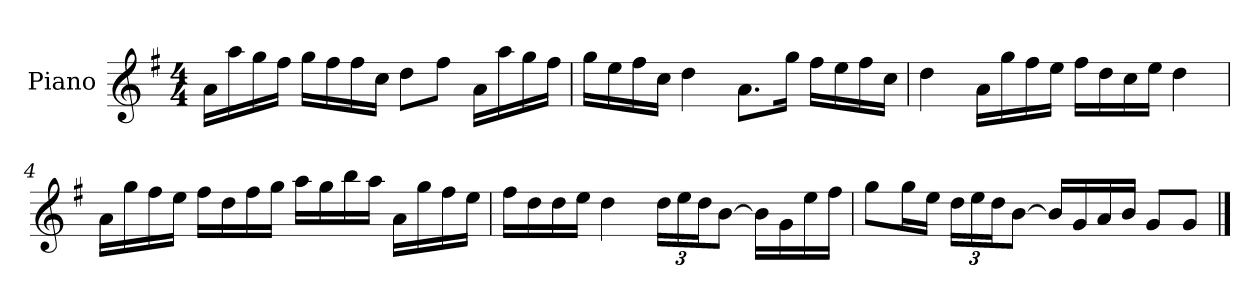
**kern
*part1
*staff1
*I"Piano
*I'P-no
*clefG2
*k[f#]
*M4/4
*MM90
=1
16a\LL
16aa\
16gg\
16ff#\JJ
16gg\LL
16ff#\
16ff#\
16cc\JJ
8dd\L
8ff#\J
16a\LL
16aa\
16gg\
16ff#\JJ
=2
16gg\LL
16ee\
16ff#\
16cc\JJ
4dd\
8.a\L
16gg\Jk
16ff#\LL
16ee\
16ff#\
16cc\JJ
=3
4dd\
16a\LL
16gg\
16ff#\
16ee\JJ
16ff#\LL
16dd\
16cc\
16ee\JJ
4dd\
!!LO:LB:g=z
=4
16a\LL
16gg\
16ff#\
16ee\JJ
16ff#\LL
16dd\
16ff#\
16gg\JJ
16aa\LL
16gg\
16bb\
16aa\JJ
16a\LL
16gg\
16ff#\
16ee\JJ
=5
16ff#\LL
16dd\
16dd\
16ee\JJ
4dd\
*Xbrackettup
24dd\LL
24ee\
24dd\J
[8b\J
16b\LL]
16g\
16ee\
16ff#\JJ
=6
8gg\L
16gg\L
16ee\JJ
24dd\LL
24ee\
24dd\J
[8b\J
16b/LL]
16g/
16a/
16b/JJ
8g/L
8g/J
==
*-
